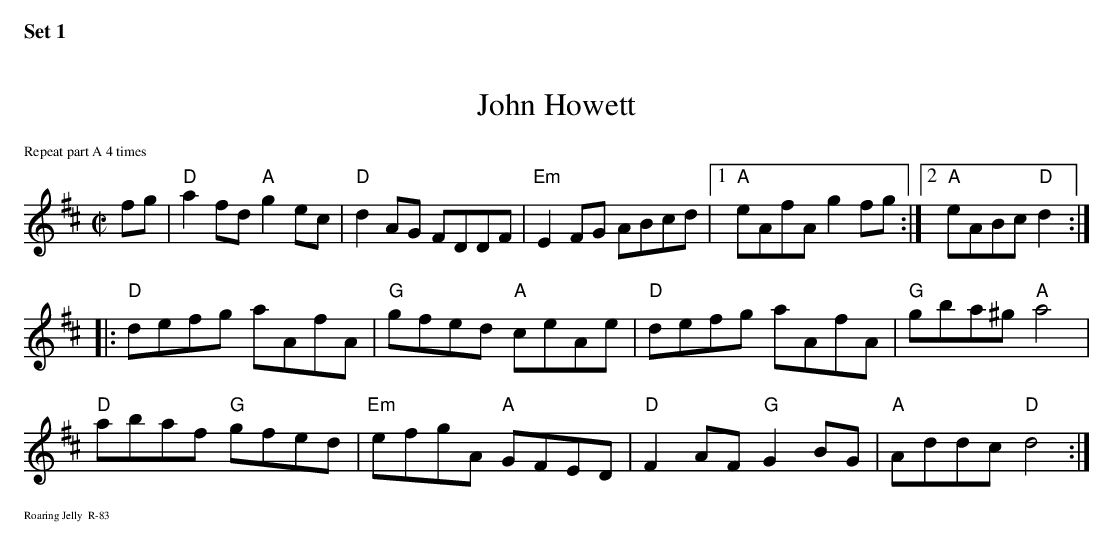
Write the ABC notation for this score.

X:1
T: John Howett
M: C|
K: D
%%textfont       Times-Roman 9.0
%%text Repeat part A 4 times
%%textfont       Times-Roman 7.0
fg| "D"a2fd "A"g2ec| "D"d2AG FDDF| "Em"E2FG ABcd|1 "A"eAfA g2fg:|2 "A"eABc "D"d2 :|
|:"D"defg aAfA| "G"gfed "A"ceAe| "D"defg aAfA| "G"gba^g "A"a4|
"D"abaf "G"gfed| "Em"efgA "A"GFED| "D"F2AF "G"G2BG| "A"Addc "D"d4 :|
